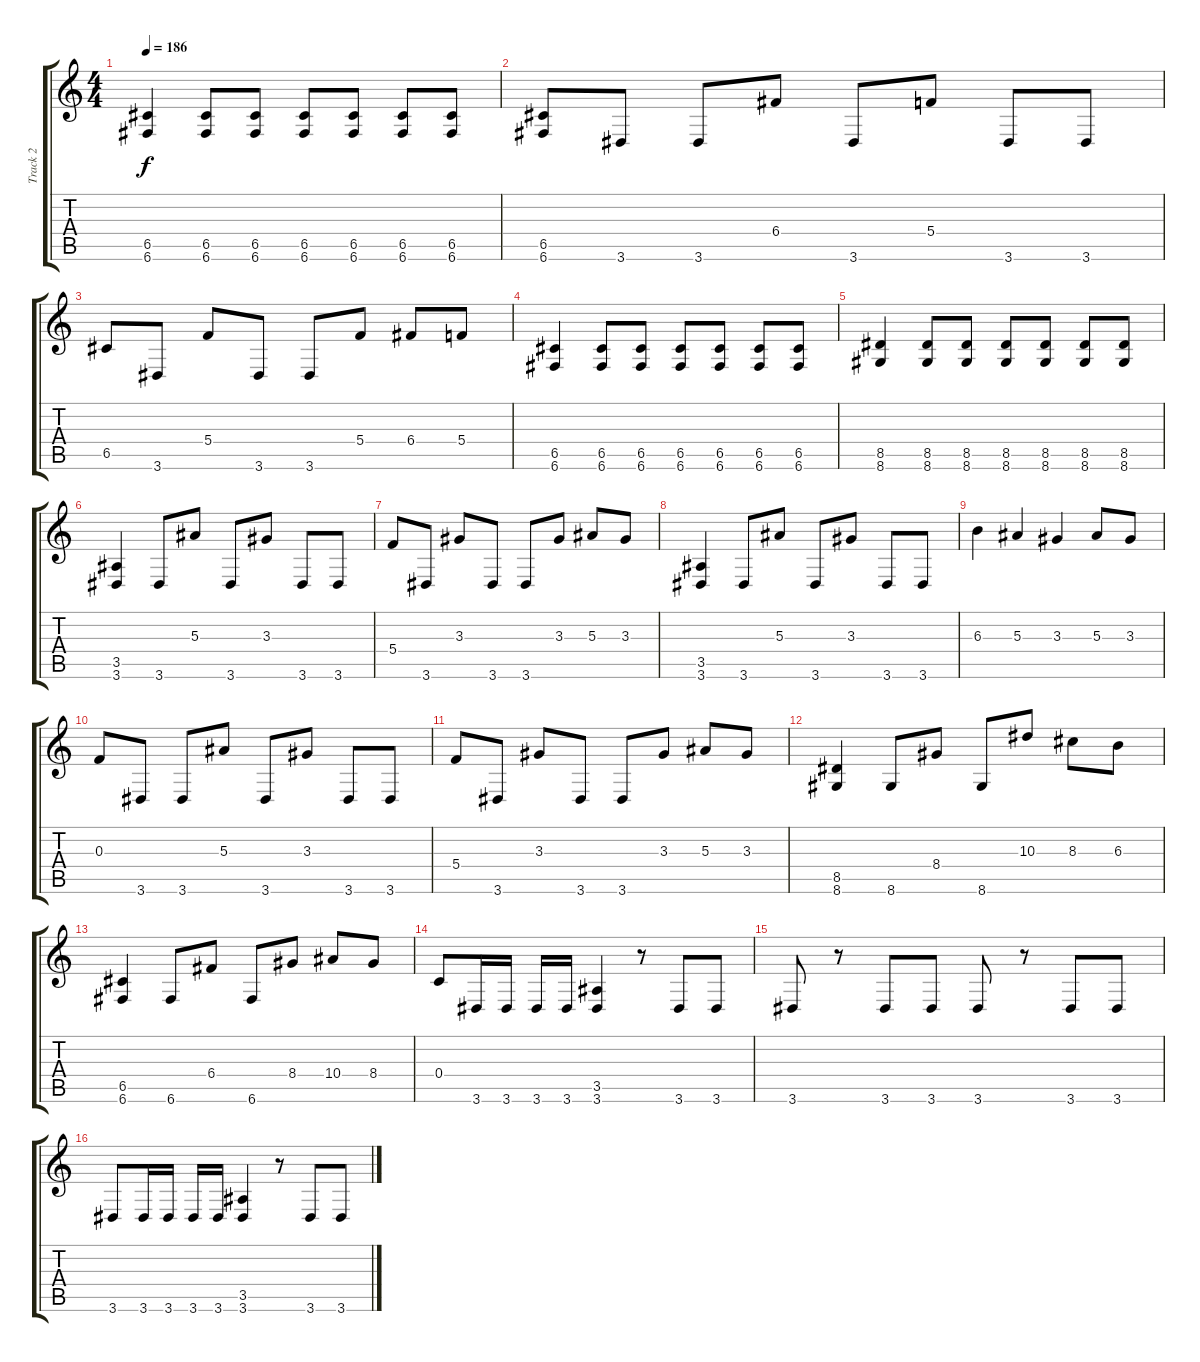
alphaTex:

\track ("Track 2" "Track 2") {instrument distortionguitar bank 255}
\staff {score tabs}
\tuning (D4 A3 F3 C3 G2 C2) {hide}
\ts (4 4)
\tempo 186
\clef g2
\ks c
(6.5 6.6).4{dy f} (6.5 6.6).8 (6.5 6.6).8 (6.5 6.6).8 (6.5 6.6).8 (6.5 6.6).8 (6.5 6.6).8 |
(6.5 6.6).8 3.6.8 3.6.8 6.4.8 3.6.8 5.4.8 3.6.8 3.6.8 |
6.5.8 3.6.8 5.4.8 3.6.8 3.6.8 5.4.8 6.4.8 5.4.8 |
(6.5 6.6).4 (6.5 6.6).8 (6.5 6.6).8 (6.5 6.6).8 (6.5 6.6).8 (6.5 6.6).8 (6.5 6.6).8 |
(8.5 8.6).4 (8.5 8.6).8 (8.5 8.6).8 (8.5 8.6).8 (8.5 8.6).8 (8.5 8.6).8 (8.5 8.6).8 |
(3.5 3.6).4 3.6.8 5.3.8 3.6.8 3.3.8 3.6.8 3.6.8 |
5.4.8 3.6.8 3.3.8 3.6.8 3.6.8 3.3.8 5.3.8 3.3.8 |
(3.5 3.6).4 3.6.8 5.3.8 3.6.8 3.3.8 3.6.8 3.6.8 |
6.3.4 5.3.4 3.3.4 5.3.8 3.3.8 |
0.3.8 3.6.8 3.6.8 5.3.8 3.6.8 3.3.8 3.6.8 3.6.8 |
5.4.8 3.6.8 3.3.8 3.6.8 3.6.8 3.3.8 5.3.8 3.3.8 |
(8.5 8.6).4 8.6.8 8.4.8 8.6.8 10.3.8 8.3.8 6.3.8 |
(6.5 6.6).4 6.6.8 6.4.8 6.6.8 8.4.8 10.4.8 8.4.8 |
0.4.8 3.6.16 3.6.16 3.6.16 3.6.16 (3.5 3.6).4 r.8 3.6.8 3.6.8 |
3.6.8 r.8 3.6.8 3.6.8 3.6.8 r.8 3.6.8 3.6.8 |
3.6.8 3.6.16 3.6.16 3.6.16 3.6.16 (3.5 3.6).4 r.8 3.6.8 3.6.8
